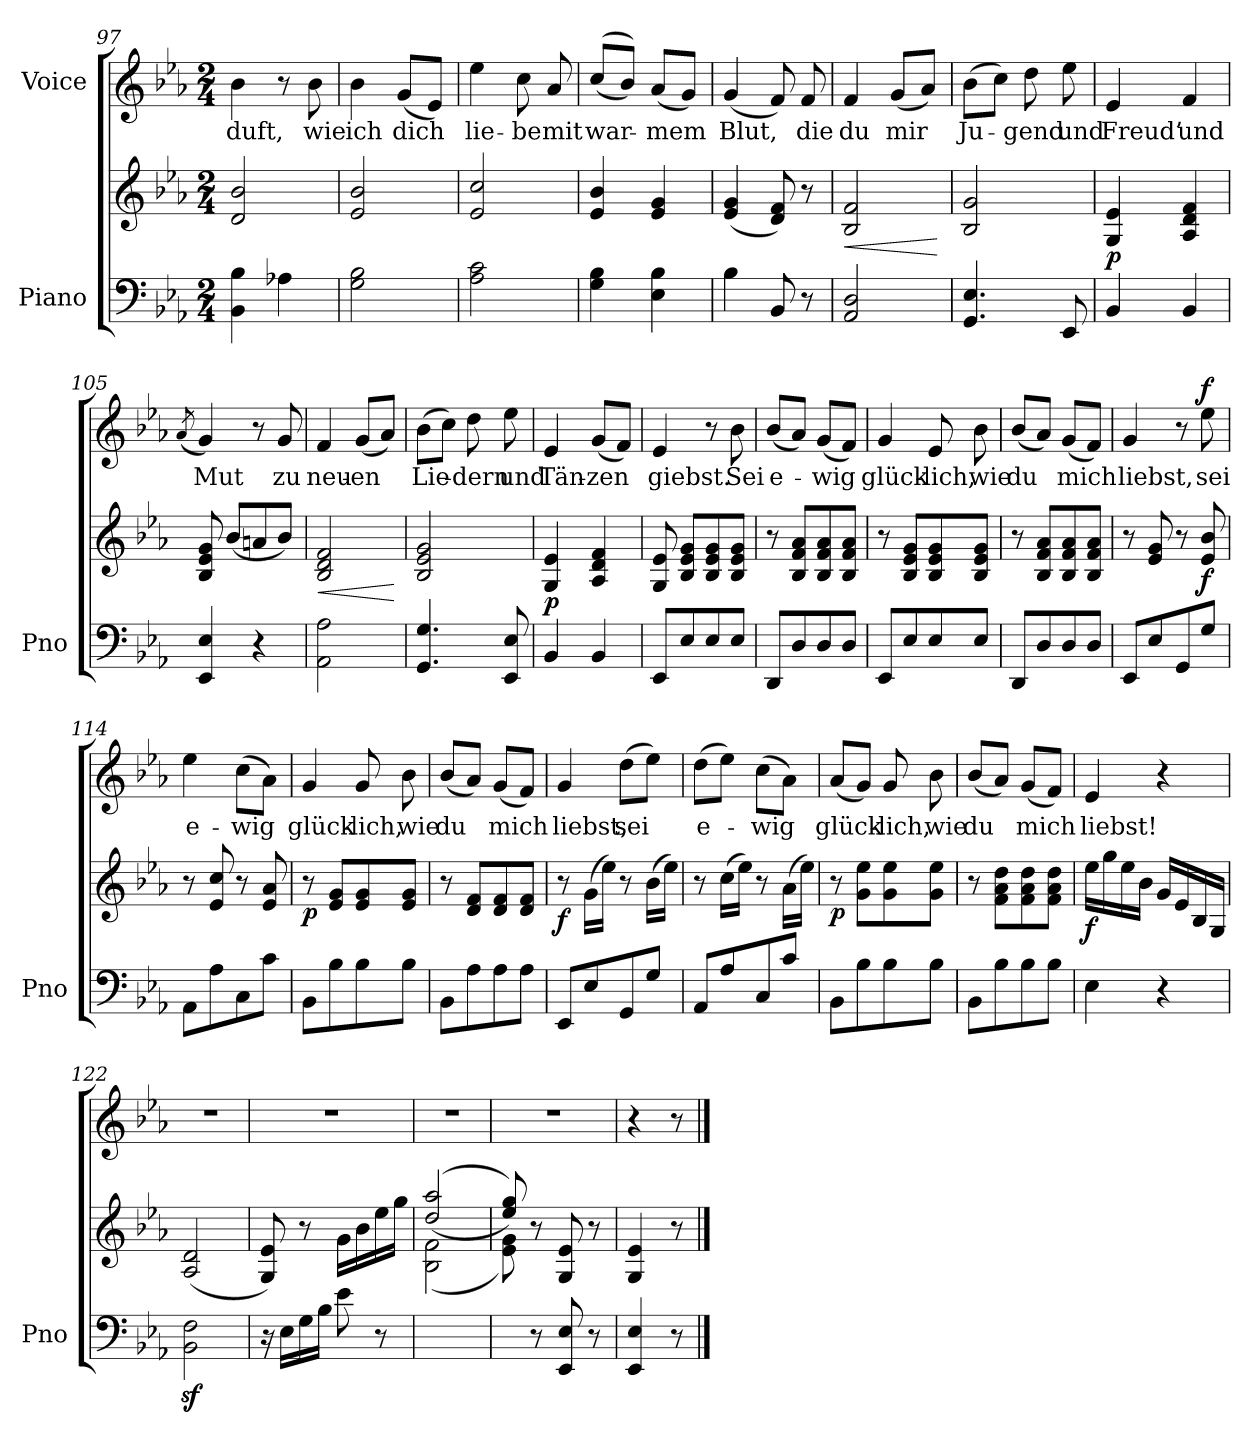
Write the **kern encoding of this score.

**kern	**kern	**dynam	**kern	**text	**dynam
*part2	*part2	*part2	*part1	*part1	*part1
*staff3	*staff2	*staff2/3	*staff1	*staff1	*staff1
*I"Piano	*	*	*I"Voice	*	*
*I'Pno	*	*	*	*	*
*clefF4	*clefG2	*	*clefG2	*	*
*k[b-e-a-]	*k[b-e-a-]	*	*k[b-e-a-]	*	*
*M2/4	*M2/4	*	*M2/4	*	*
=97	=97	=97	=97	=97	=97
!	!	!	!	!LO:LY:b	!
4BB-\ 4B-\	2d/ 2b-/	.	4b-\	-duft,	.
4A-X\	.	.	8r	.	.
!	!	!	!	!LO:LY:b	!
.	.	.	8b-\	wie	.
=98	=98	=98	=98	=98	=98
!	!	!	!	!LO:LY:b	!
2G\ 2B-\	2e-/ 2b-/	.	4b-\	ich	.
!	!	!	!	!LO:LY:b	!
.	.	.	(<8g/L	dich	.
.	.	.	8e-/J)	.	.
=99	=99	=99	=99	=99	=99
!	!	!	!	!LO:LY:b	!
2A-\ 2c\	2e-/ 2cc/	.	4ee-\	lie-	.
!	!	!	!	!LO:LY:b	!
.	.	.	8cc\	-be	.
!	!	!	!	!LO:LY:b	!
.	.	.	8a-/	mit	.
=100	=100	=100	=100	=100	=100
!	!	!	!	!LO:LY:b	!
4G\ 4B-\	4e-/ 4b-/	.	(<(<8cc/L	war-	.
.	.	.	8b-/J))	.	.
!	!	!	!	!LO:LY:b	!
4E-\ 4B-\	4e-/ 4g/	.	(<8a-/L	-mem	.
.	.	.	8g/J)	.	.
=101	=101	=101	=101	=101	=101
!	!	!	!	!LO:LY:b	!
4B-\	(<4e-/ 4g/	.	(<4g/	Blut,	.
8BB-/	8d/ 8f/)	.	8f/)	.	.
!	!	!	!	!LO:LY:b	!
8r	8r	.	8f/	die	.
!!LO:LB:g=z
=102	=102	=102	=102	=102	=102
!	!	!LO:HP:b	!	!LO:LY:b	!
2AA-/ 2D/	2B-/ 2f/	<	4f/	du	.
!	!	!	!	!LO:LY:b	!
.	.	.	(<8g/L	mir	.
.	.	.	8a-/J)	.	.
.	.	[	.	.	.
=103	=103	=103	=103	=103	=103
!	!	!	!	!LO:LY:b	!
4.GG/ 4.E-/	2B-/ 2g/	.	(>8b-\L	Ju-	.
.	.	.	8cc\J)	.	.
!	!	!	!	!LO:LY:b	!
.	.	.	8dd\	-gend	.
!	!	!	!	!LO:LY:b	!
8EE-/	.	.	8ee-\	und	.
=104	=104	=104	=104	=104	=104
!	!	!LO:DY:a=2	!	!LO:LY:b	!
4BB-/	4G/ 4e-/	p	4e-/	Freud’	.
!	!	!	!	!LO:LY:b	!
4BB-/	4A-/ 4d/ 4f/	.	4f/	und	.
=105	=105	=105	=105	=105	=105
.	.	.	(<8qa-/	.	.
!	!	!	!	!LO:LY:b	!
4EE-/ 4E-/	8B-/ 8e-/ 8g/	.	4g/)	Mut	.
.	(<8b-/L	.	.	.	.
4r	8an/	.	8r	.	.
!	!	!	!	!LO:LY:b	!
.	8b-/J)	.	8g/	zu	.
=106	=106	=106	=106	=106	=106
!	!	!LO:HP:b	!	!LO:LY:b	!
2AA-\ 2A-\	2B-/ 2d/ 2f/	<	4f/	neu-	.
!	!	!	!	!LO:LY:b	!
.	.	.	(<8g/L	-en	.
.	.	.	8a-/J)	.	.
.	.	[	.	.	.
=107	=107	=107	=107	=107	=107
!	!	!	!	!LO:LY:b	!
4.GG/ 4.G/	2B-/ 2e-/ 2g/	.	(>8b-\L	Lie-	.
.	.	.	8cc\J)	.	.
!	!	!	!	!LO:LY:b	!
.	.	.	8dd\	-dern	.
!	!	!	!	!LO:LY:b	!
8EE-/ 8E-/	.	.	8ee-\	und	.
=108	=108	=108	=108	=108	=108
!	!	!LO:DY:a=2	!	!LO:LY:b	!
4BB-/	4G/ 4e-/	p	4e-/	Tän-	.
!	!	!	!	!LO:LY:b	!
4BB-/	4A-/ 4d/ 4f/	.	(<8g/L	-zen	.
.	.	.	8f/J)	.	.
=109	=109	=109	=109	=109	=109
!	!	!	!	!LO:LY:b	!
8EE-/L	8G/ 8e-/	.	4e-/	giebst.	.
8E-/	8B-/ 8e-/ 8g/L	.	.	.	.
8E-/	8B-/ 8e-/ 8g/	.	8r	.	.
!	!	!	!	!LO:LY:b	!
8E-/J	8B-/ 8e-/ 8g/J	.	8b-\	Sei	.
=110	=110	=110	=110	=110	=110
!	!	!	!	!LO:LY:b	!
8DD/L	8r	.	(<8b-/L	e-	.
8D/	8B-/ 8f/ 8a-/L	.	8a-/J)	.	.
!	!	!	!	!LO:LY:b	!
8D/	8B-/ 8f/ 8a-/	.	(<8g/L	-wig	.
8D/J	8B-/ 8f/ 8a-/J	.	8f/J)	.	.
!!LO:LB:g=z
=111	=111	=111	=111	=111	=111
!	!	!	!	!LO:LY:b	!
8EE-/L	8r	.	4g/	glück-	.
8E-/	8B-/ 8e-/ 8g/L	.	.	.	.
!	!	!	!	!LO:LY:b	!
8E-/	8B-/ 8e-/ 8g/	.	8e-/	-lich,	.
!	!	!	!	!LO:LY:b	!
8E-/J	8B-/ 8e-/ 8g/J	.	8b-\	wie	.
=112	=112	=112	=112	=112	=112
!	!	!	!	!LO:LY:b	!
8DD/L	8r	.	(<8b-/L	du	.
8D/	8B-/ 8f/ 8a-/L	.	8a-/J)	.	.
!	!	!	!	!LO:LY:b	!
8D/	8B-/ 8f/ 8a-/	.	(<8g/L	mich	.
8D/J	8B-/ 8f/ 8a-/J	.	8f/J)	.	.
=113	=113	=113	=113	=113	=113
!	!	!	!	!LO:LY:b	!
8EE-/L	8r	.	4g/	liebst,	.
8E-/	8e-/ 8g/	.	.	.	.
8GG/	8r	.	8r	.	.
!	!	!LO:DY:b	!	!LO:LY:b	!LO:DY:a
8G/J	8e-/ 8b-/	f	8ee-\	sei	f
=114	=114	=114	=114	=114	=114
!	!	!	!	!LO:LY:b	!
8AA-\L	8r	.	4ee-\	e-	.
8A-\	8e-/ 8cc/	.	.	.	.
!	!	!	!	!LO:LY:b	!
8C\	8r	.	(>8cc\L	-wig	.
8c\J	8e-/ 8a-/	.	8a-\J)	.	.
=115	=115	=115	=115	=115	=115
!	!	!LO:DY:b	!	!LO:LY:b	!
8BB-\L	8r	p	4g/	glück-	.
8B-\	8e-/ 8g/L	.	.	.	.
!	!	!	!	!LO:LY:b	!
8B-\	8e-/ 8g/	.	8g/	-lich,	.
!	!	!	!	!LO:LY:b	!
8B-\J	8e-/ 8g/J	.	8b-\	wie	.
=116	=116	=116	=116	=116	=116
!	!	!	!	!LO:LY:b	!
8BB-\L	8r	.	(<8b-/L	du	.
8A-\	8d/ 8f/L	.	8a-/J)	.	.
!	!	!	!	!LO:LY:b	!
8A-\	8d/ 8f/	.	(<8g/L	mich	.
8A-\J	8d/ 8f/J	.	8f/J)	.	.
=117	=117	=117	=117	=117	=117
!	!	!LO:DY:b	!	!LO:LY:b	!
8EE-/L	8r	f	4g/	liebst,	.
8E-/	(>16g\LL	.	.	.	.
.	16ee-\JJ)	.	.	.	.
!	!	!	!	!LO:LY:b	!
8GG/	8r	.	(>8dd\L	sei	.
8G/J	(>16b-\LL	.	8ee-\J)	.	.
.	16ee-\JJ)	.	.	.	.
=118	=118	=118	=118	=118	=118
!	!	!	!	!LO:LY:b	!
8AA-/L	8r	.	(>8dd\L	e-	.
8A-/	(>16cc\LL	.	8ee-\J)	.	.
.	16ee-\JJ)	.	.	.	.
!	!	!	!	!LO:LY:b	!
8C/	8r	.	(>8cc\L	-wig	.
8c/J	(>16a-\LL	.	8a-\J)	.	.
.	16ee-\JJ)	.	.	.	.
!!LO:LB:g=z
=119	=119	=119	=119	=119	=119
!	!	!LO:DY:b	!	!LO:LY:b	!
8BB-\L	8r	p	(<8a-/L	glück-	.
8B-\	8g\ 8ee-\L	.	8g/J)	.	.
!	!	!	!	!LO:LY:b	!
8B-\	8g\ 8ee-\	.	8g/	-lich,	.
!	!	!	!	!LO:LY:b	!
8B-\J	8g\ 8ee-\J	.	8b-\	wie	.
=120	=120	=120	=120	=120	=120
!	!	!	!	!LO:LY:b	!
8BB-\L	8r	.	(<8b-/L	du	.
8B-\	8f\ 8a-\ 8dd\L	.	8a-/J)	.	.
!	!	!	!	!LO:LY:b	!
8B-\	8f\ 8a-\ 8dd\	.	(<8g/L	mich	.
8B-\J	8f\ 8a-\ 8dd\J	.	8f/J)	.	.
=121	=121	=121	=121	=121	=121
!	!	!LO:DY:b	!	!LO:LY:b	!
4E-\	16ee-\LL	f	4e-/	liebst!	.
.	16gg\	.	.	.	.
.	16ee-\	.	.	.	.
.	16b-\JJ	.	.	.	.
4r	16g/LL	.	4r	.	.
.	16e-/	.	.	.	.
.	16B-/	.	.	.	.
.	16G/JJ	.	.	.	.
=122	=122	=122	=122	=122	=122
2BB-\z> 2F\z>	(<2A-/ 2d/	.	2r	.	.
=123	=123	=123	=123	=123	=123
16r	8G/ 8e-/)	.	2r	.	.
16E-\LL	.	.	.	.	.
16G\	8r	.	.	.	.
16B-\JJ	.	.	.	.	.
8e-\	16g\LL	.	.	.	.
.	16b-\	.	.	.	.
8r	16ee-\	.	.	.	.
.	16gg\JJ	.	.	.	.
=124	=124	=124	=124	=124	=124
*	*^	*	*	*	*
!	!	!	!LO:DY:a=2	!	!	!
!	!	!	!LO:DY:n=1:a	!	!	!
2ryy	(>(<2dd/ 2aa-/	(<2B-\ 2f\	sf sf	2r	.	.
=125	=125	=125	=125	=125	=125	=125
8ryy	8ee-/ 8gg/))	8e-\ 8g\)	.	2r	.	.
8r	8r	4.ryy	.	.	.	.
8EE-/ 8E-/	8G/ 8e-/	.	.	.	.	.
8r	8r	.	.	.	.	.
*	*v	*v	*	*	*	*
=126	=126	=126	=126	=126	=126
4EE-/ 4E-/	4G/ 4e-/	.	4r	.	.
8r	8r	.	8r	.	.
==	==	==	==	==	==
*-	*-	*-	*-	*-	*-
